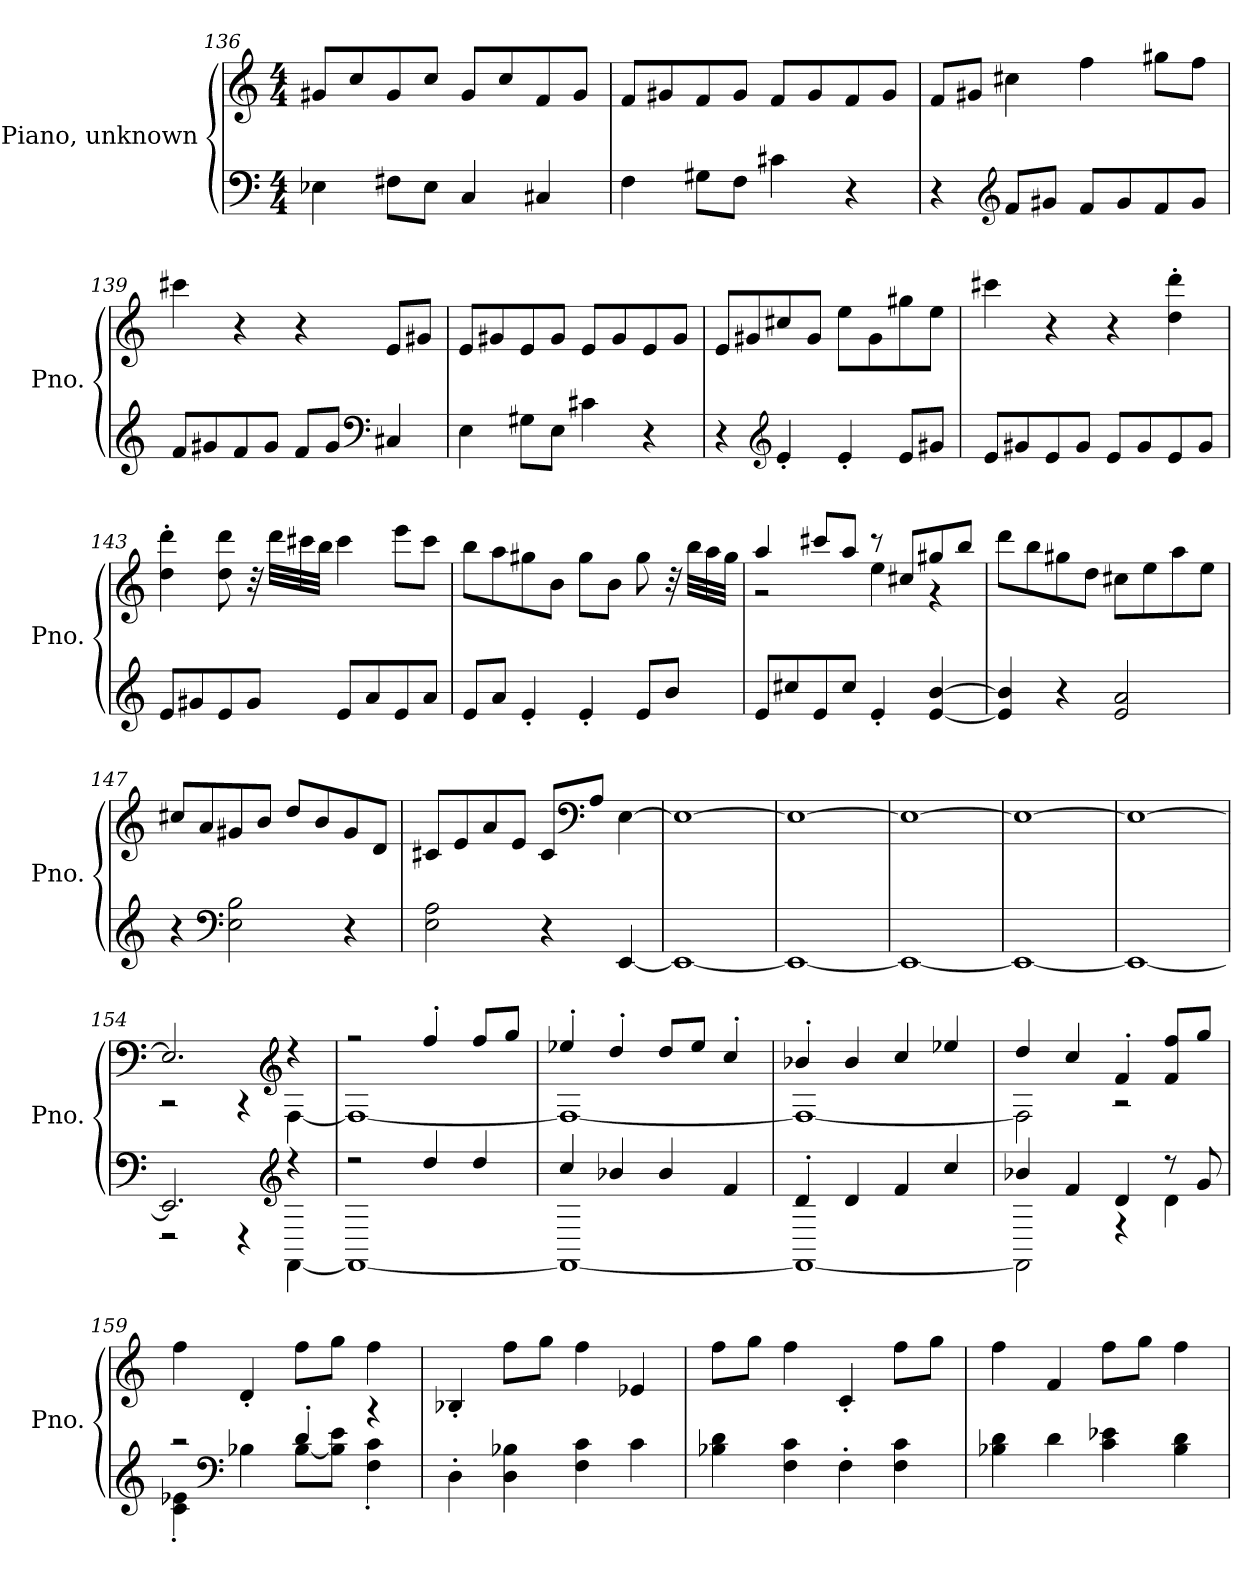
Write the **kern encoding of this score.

**kern	**kern
*part1	*part1
*staff2	*staff1
*I"Piano, unknown	*
*I'Pno.	*
*clefF4	*clefG2
*k[]	*k[]
*M4/4	*M4/4
=136	=136
4E-X\	8g#X/L
.	8cc/
8F#X\L	8g#/
8E-\J	8cc/J
4C/	8g#/L
.	8cc/
4C#X/	8f/
.	8g#/J
=137	=137
4F\	8f/L
.	8g#X/
8G#X\L	8f/
8F\J	8g#/J
4c#X\	8f/L
.	8g#/
4r	8f/
.	8g#/J
=138	=138
4r	8f/L
.	8g#X/J
*clefG2	*
8f/L	4cc#X\
8g#X/J	.
8f/L	4ff\
8g#/	.
8f/	8gg#X\L
8g#/J	8ff\J
!!LO:LB:g=z
=139	=139
8f/L	4ccc#X\
8g#X/	.
8f/	4r
8g#/J	.
8f/L	4r
8g#/J	.
*clefF4	*
4C#X/	8e/L
.	8g#X/J
=140	=140
4E\	8e/L
.	8g#X/
8G#X\L	8e/
8E\J	8g#/J
4c#X\	8e/L
.	8g#/
4r	8e/
.	8g#/J
=141	=141
4r	8e/L
.	8g#X/
*clefG2	*
4e'/	8cc#X/
.	8g#/J
4e'/	8ee\L
.	8g#\
8e/L	8gg#X\
8g#X/J	8ee\J
=142	=142
8e/L	4ccc#X\
8g#X/	.
8e/	4r
8g#/J	.
8e/L	4r
8g#/	.
8e/	4dd\' 4ddd\'
8g#/J	.
!!LO:PB:g=z
=143	=143
8e/L	4dd\' 4ddd\'
8g#X/	.
8e/	8dd\ 8ddd\
8g#/J	32r
.	32ddd\LLL
.	32ccc#X\
.	32bb\JJJ
8e/L	4ccc#\
8a/	.
8e/	8eee\L
8a/J	8ccc#\J
=144	=144
8e/L	8bb\L
8a/J	8aa\
4e'/	8gg#X\
.	8b\J
4e'/	8gg#\L
.	8b\J
8e/L	8gg#\
8b/J	32r
.	32bb\LLL
.	32aa\
.	32gg#\JJJ
=145	=145
*	*^
8e/L	4aa/	2r
8cc#X/	.	.
8e/	8ccc#X/L	.
8cc#/J	8aa/J	.
4e'/	8r	4ee\
.	8cc#X/L	.
[4e/ [4b/	8gg#X/	4r
.	8bb/J	.
*	*v	*v
!!LO:LB:g=z
=146	=146
4e/] 4b/]	8ddd\L
.	8bb\
4r	8gg#X\
.	8dd\J
2e/ 2a/	8cc#X\L
.	8ee\
.	8aa\
.	8ee\J
=147	=147
4r	8cc#X/L
.	8a/
*clefF4	*
2E\ 2B\	8g#X/
.	8b/J
.	8dd/L
.	8b/
4r	8g#/
.	8d/J
=148	=148
2E\ 2A\	8c#X/L
.	8e/
.	8a/
.	8e/J
4r	8c#/L
*	*clefF4
.	8A/J
[4EE/	[4E\
=149	=149
1EE_	1E_
=150	=150
1EE_	1E_
=151	=151
1EE_	1E_
=152	=152
1EE_	1E_
=153	=153
1EE_	1E_
!!LO:LB:g=z
=154	=154
*^	*^
2.EE/]	2r	2.E/]	2r
.	4r	.	4r
*clefG2	*	*clefG2	*
4r	[4FF\	4r	[4F\
=155	=155	=155	=155
2r	1FF_	2r	1F_
4dd/	.	4ff'/	.
4dd/	.	8ff/L	.
.	.	8gg/J	.
=156	=156	=156	=156
4cc/	1FF_	4ee-X'/	1F_
4b-X/	.	4dd'/	.
4b-/	.	8dd/L	.
.	.	8ee-/J	.
4f/	.	4cc'/	.
=157	=157	=157	=157
4d'/	1FF_	4b-X'/	1F_
4d/	.	4b-/	.
4f/	.	4cc/	.
4cc/	.	4ee-X/	.
=158	=158	=158	=158
4b-X/	2FF\]	4dd/	2F\]
4f/	.	4cc/	.
4d/	4r	4f'/	2r
8r	4d\	8f/ 8ff/L	.
8g/	.	8gg/J	.
*	*	*v	*v
=159	=159	=159
2r	4c\' 4e-X\'	4ff\
*clefF4	*	*
.	4B-X\	4d'/
4d'/	[8B-\L	8ff\L
.	8B-\] 8e-\J	8gg\J
4r	4F\' 4c\'	4ff\
*v	*v	*
!!LO:LB:g=z
=160	=160
4D'\	4B-X'/
4D\ 4B-X\	8ff\L
.	8gg\J
4F\ 4c\	4ff\
4c\	4e-X/
=161	=161
4B-X\ 4d\	8ff\L
.	8gg\J
4F\ 4c\	4ff\
4F'\	4c'/
4F\ 4c\	8ff\L
.	8gg\J
=162	=162
4B-X\ 4d\	4ff\
4d\	4f/
4c\ 4e-X\	8ff\L
.	8gg\J
4B-\ 4d\	4ff\
=	=
*-	*-
